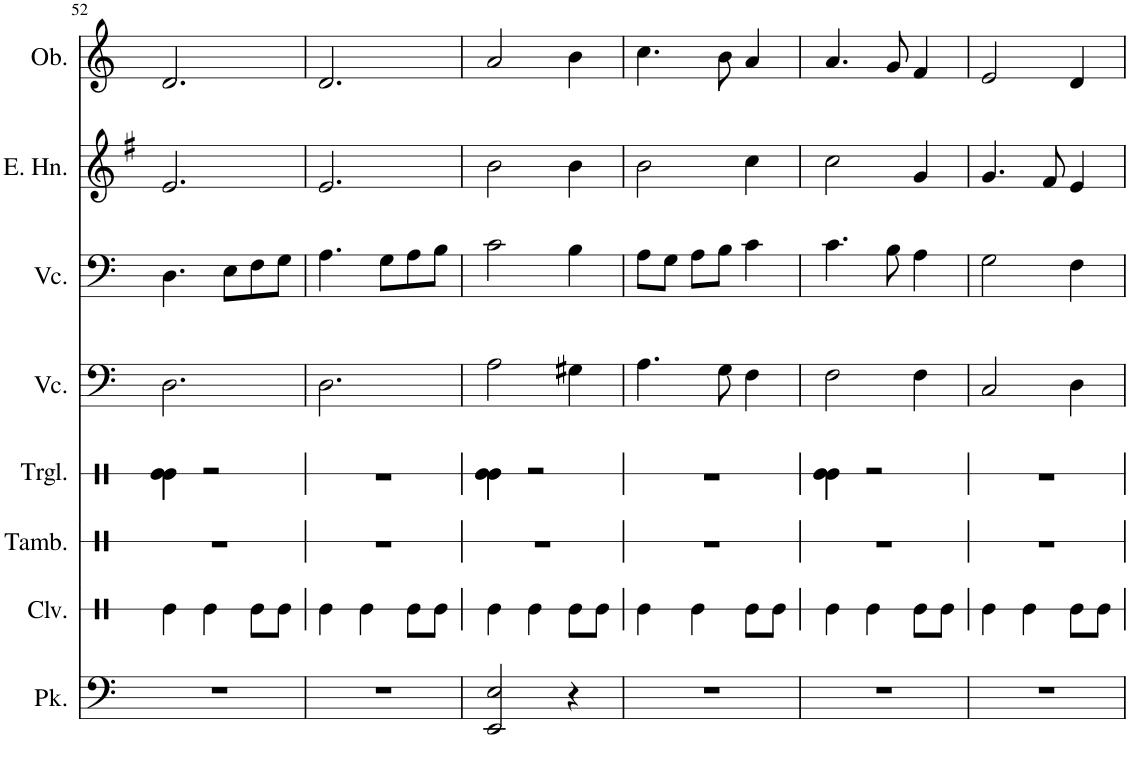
**kern	**kern	**kern	**kern	**kern	**kern	**kern	**kern	**kern	**kern	**kern	**kern
*part12	*part11	*part10	*part9	*part8	*part7	*part6	*part5	*part4	*part3	*part2	*part1
*staff12	*staff11	*staff10	*staff9	*staff8	*staff7	*staff6	*staff5	*staff4	*staff3	*staff2	*staff1
*I"Pauke	*I"Klanghölzer	*I"Tamburin	*I"Triangel	*I"Violoncello	*I"Violoncello	*I"Violoncello	*I"Violoncello	*I"English Horn	*I"English Horn	*I"Oboe	*I"Oboe
*I'Pk.	*	*I'Tamb.	*I'Trgl.	*I'Vc.	*I'Vc.	*I'Vc.	*I'Vc.	*I'E. Hn.	*I'E. Hn.	*I'Ob.	*I'Ob.
!!LO:PB:g=z
*clefF4	*clefX	*clefX	*clefX	*clefF4	*clefF4	*clefF4	*clefF4	*clefG2	*clefG2	*clefG2	*clefG2
*	*	*	*	*	*	*	*	*Trd4c7	*Trd4c7	*Trd4c7	*
*k[]	*k[]	*k[]	*k[]	*k[]	*k[]	*k[]	*k[]	*k[f#]	*k[f#]	*k[]	*k[]
*M3/4	*M3/4	*M3/4	*M3/4	*M3/4	*M3/4	*M3/4	*M3/4	*M3/4	*M3/4	*M3/4	*M3/4
=52	=52	=52	=52	=52	=52	=52	=52	=52	=52	=52	=52
*	*	*	*^	*	*	*	*	*	*	*	*
*	*	*	*	*^	*	*	*	*	*	*	*	*
*	*	*	*	*	*^	*	*	*	*	*	*	*	*
2.r	4Re\	2.r	4Re\	4Re\	4Re\	4Re\	2.D	2.D\	4.D	4.D\	2.e	2.e/	2.d	2.d/
.	4Re\	.	2r	2ryy	2ryy	2ryy	.	.	.	.	.	.	.	.
.	.	.	.	.	.	.	.	.	8E	8E\L	.	.	.	.
.	8Re\L	.	.	.	.	.	.	.	8F\L	8F\	.	.	.	.
.	8Re\J	.	.	.	.	.	.	.	8G\J	8G\J	.	.	.	.
*	*	*	*v	*v	*v	*v	*	*	*	*	*	*	*	*
=53	=53	=53	=53	=53	=53	=53	=53	=53	=53	=53	=53
2.r	4Re\	2.r	2.r	2.D	2.D\	4.A	4.A\	2.e	2.e/	2.d	2.d/
.	4Re\	.	.	.	.	.	.	.	.	.	.
.	.	.	.	.	.	8G	8G\L	.	.	.	.
.	8Re\L	.	.	.	.	8A\L	8A\	.	.	.	.
.	8Re\J	.	.	.	.	8B\J	8B\J	.	.	.	.
=54	=54	=54	=54	=54	=54	=54	=54	=54	=54	=54	=54
*	*	*	*^	*	*	*	*	*	*	*	*
*	*	*	*	*^	*	*	*	*	*	*	*	*
*	*	*	*	*	*^	*	*	*	*	*	*	*	*
2EE/ 2E/	4Re\	2.r	4Re\	4Re\	4Re\	4Re\	2A	2A\	2c	2c\	2b	2b\	2a	2a/
.	4Re\	.	2r	2ryy	2ryy	2ryy	.	.	.	.	.	.	.	.
4r	8Re\L	.	.	.	.	.	4G#X	4G#X\	4B	4B\	4b	4b\	4b	4b\
.	8Re\J	.	.	.	.	.	.	.	.	.	.	.	.	.
*	*	*	*v	*v	*v	*v	*	*	*	*	*	*	*	*
=55	=55	=55	=55	=55	=55	=55	=55	=55	=55	=55	=55
2.r	4Re\	2.r	2.r	4.A	4.A\	8A\L	8A\L	2b	2b\	4.cc	4.cc\
.	.	.	.	.	.	8G\J	8G\J	.	.	.	.
.	4Re\	.	.	.	.	8A\L	8A\L	.	.	.	.
.	.	.	.	8G	8G\	8B\J	8B\J	.	.	8b	8b\
.	8Re\L	.	.	4F	4F\	4c	4c\	4cc	4cc\	4a	4a/
.	8Re\J	.	.	.	.	.	.	.	.	.	.
=56	=56	=56	=56	=56	=56	=56	=56	=56	=56	=56	=56
*	*	*	*^	*	*	*	*	*	*	*	*
*	*	*	*	*^	*	*	*	*	*	*	*	*
*	*	*	*	*	*^	*	*	*	*	*	*	*	*
2.r	4Re\	2.r	4Re\	4Re\	4Re\	4Re\	2F	2F\	4.c	4.c\	2cc	2cc\	4.a	4.a/
.	4Re\	.	2r	2ryy	2ryy	2ryy	.	.	.	.	.	.	.	.
.	.	.	.	.	.	.	.	.	8B	8B\	.	.	8g	8g/
.	8Re\L	.	.	.	.	.	4F	4F\	4A	4A\	4g	4g/	4f	4f/
.	8Re\J	.	.	.	.	.	.	.	.	.	.	.	.	.
*	*	*	*v	*v	*v	*v	*	*	*	*	*	*	*	*
=57	=57	=57	=57	=57	=57	=57	=57	=57	=57	=57	=57
2.r	4Re\	2.r	2.r	2C	2C/	2G	2G\	4.g	4.g/	2e	2e/
.	4Re\	.	.	.	.	.	.	.	.	.	.
.	.	.	.	.	.	.	.	8f#	8f#/	.	.
.	8Re\L	.	.	4D	4D\	4F	4F\	4e	4e/	4d	4d/
.	8Re\J	.	.	.	.	.	.	.	.	.	.
=	=	=	=	=	=	=	=	=	=	=	=
*-	*-	*-	*-	*-	*-	*-	*-	*-	*-	*-	*-
